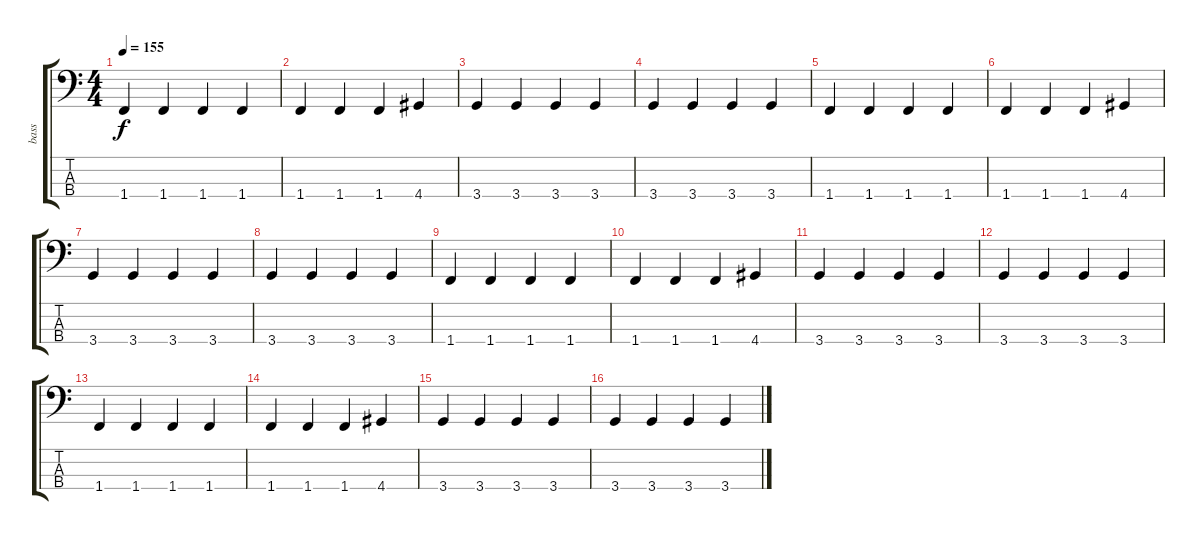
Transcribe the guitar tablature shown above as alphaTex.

\track ("bass" "bass") {instrument electricbassfinger}
\staff {score tabs}
\tuning (G2 D2 A1 E1) {hide}
\ts (4 4)
\tempo 155
\clef f4
\ks c
1.4.4{dy f} 1.4.4 1.4.4 1.4.4 |
1.4.4 1.4.4 1.4.4 4.4.4 |
3.4.4 3.4.4 3.4.4 3.4.4 |
3.4.4 3.4.4 3.4.4 3.4.4 |
1.4.4 1.4.4 1.4.4 1.4.4 |
1.4.4 1.4.4 1.4.4 4.4.4 |
3.4.4 3.4.4 3.4.4 3.4.4 |
3.4.4 3.4.4 3.4.4 3.4.4 |
1.4.4 1.4.4 1.4.4 1.4.4 |
1.4.4 1.4.4 1.4.4 4.4.4 |
3.4.4 3.4.4 3.4.4 3.4.4 |
3.4.4 3.4.4 3.4.4 3.4.4 |
1.4.4 1.4.4 1.4.4 1.4.4 |
1.4.4 1.4.4 1.4.4 4.4.4 |
3.4.4 3.4.4 3.4.4 3.4.4 |
3.4.4 3.4.4 3.4.4 3.4.4
